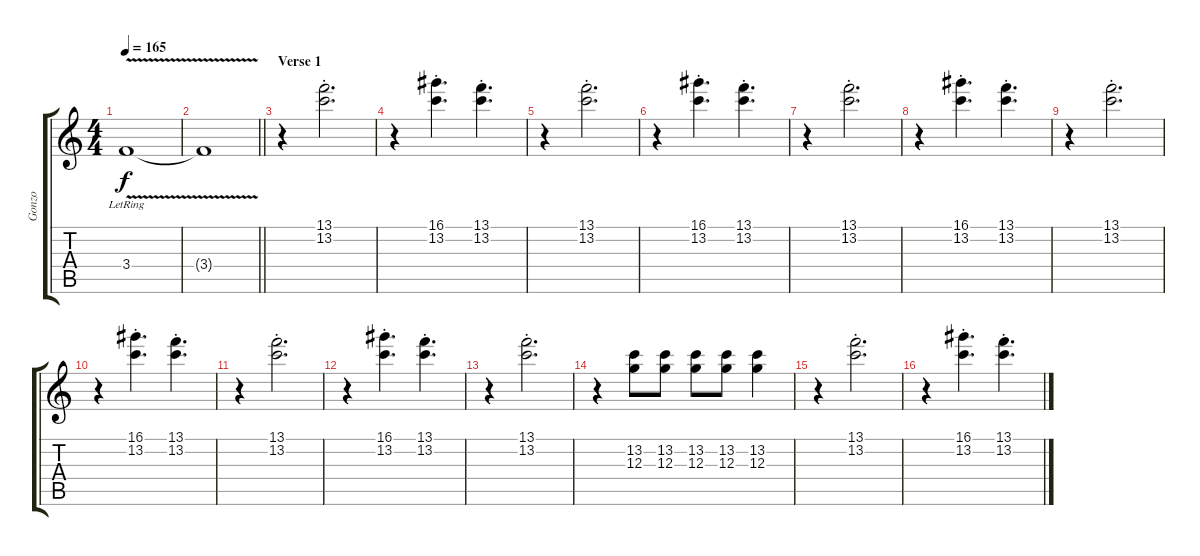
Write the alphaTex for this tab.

\track ("Gonzo" "Gonzo") {instrument electricguitarmuted}
\staff {score tabs}
\tuning (E4 B3 G3 D3 A2 E2) {hide}
\ts (4 4)
\tempo 165
\clef g2
\ks c
3.4{v lr}.1{dy f} |
\barLineRight lightlight
3.4{t}.1{volume 5} |
\section ("" "Verse 1")
r.4{volume 11} (13.1{st} 13.2{st}).2{d} |
r.4 (16.1{st} 13.2{st}).4{d} (13.1{st} 13.2{st}).4{d} |
r.4 (13.1{st} 13.2{st}).2{d} |
r.4 (16.1{st} 13.2{st}).4{d} (13.1{st} 13.2{st}).4{d} |
r.4 (13.1{st} 13.2{st}).2{d} |
r.4 (16.1{st} 13.2{st}).4{d} (13.1{st} 13.2{st}).4{d} |
r.4 (13.1{st} 13.2{st}).2{d} |
r.4 (16.1{st} 13.2{st}).4{d} (13.1{st} 13.2{st}).4{d} |
r.4 (13.1{st} 13.2{st}).2{d} |
r.4 (16.1{st} 13.2{st}).4{d} (13.1{st} 13.2{st}).4{d} |
r.4 (13.1{st} 13.2{st}).2{d} |
r.4 (13.2 12.3).8 (13.2 12.3).8 (13.2 12.3).8 (13.2 12.3).8 (13.2 12.3).4 |
r.4 (13.1{st} 13.2{st}).2{d} |
r.4 (16.1{st} 13.2{st}).4{d} (13.1{st} 13.2{st}).4{d}
